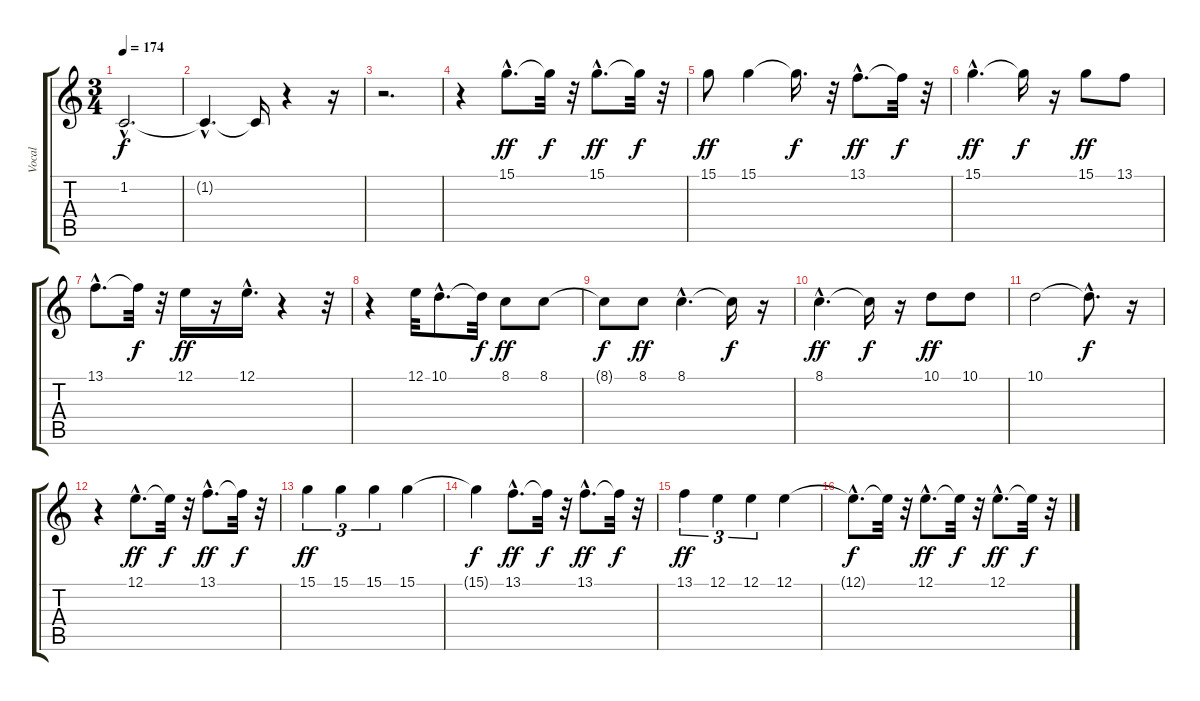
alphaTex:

\track ("Vocal" "Vocal") {instrument sopranosax}
\staff {score tabs}
\tuning (E4 B3 G3 D3 A2 E2) {hide}
\ts (3 4)
\tempo 174
\clef g2
\ks c
1.2{hac t}.2{d dy f} |
1.2{hac t}.4{d} 1.2{t}.16 r.4 r.16 |
r.2{d} |
r.4 15.1{hac}.8{d dy ff} 15.1{t}.32{dy f} r.32 15.1{hac}.8{d dy ff} 15.1{t}.32{dy f} r.32 |
15.1.8{dy ff} 15.1.4 15.1{t}.16{d dy f} r.32 13.1{hac}.8{d dy ff} 13.1{t}.32{dy f} r.32 |
15.1{hac}.4{d dy ff} 15.1{t}.16{dy f} r.16 15.1.8{dy ff} 13.1.8 |
13.1{hac}.8{d} 13.1{t}.32{dy f} r.32 12.1.16{dy ff} r.16 12.1{hac}.16{d} r.4 r.32 |
r.4 12.1.32 10.1{hac}.8{d} 10.1{t}.32{dy f} 8.1.8{dy ff} 8.1.8 |
8.1{t}.8{dy f} 8.1.8{dy ff} 8.1{hac}.4{d} 8.1{t}.16{dy f} r.16 |
8.1{hac}.4{d dy ff} 8.1{t}.16{dy f} r.16 10.1.8{dy ff} 10.1.8 |
10.1.2 10.1{hac t}.8{d dy f} r.16 |
r.4 12.1{hac}.8{d dy ff} 12.1{t}.32{dy f} r.32 13.1{hac}.8{d dy ff} 13.1{t}.32{dy f} r.32 |
15.1.4{tu (3 2) dy ff} 15.1.4{tu (3 2)} 15.1.4{tu (3 2)} 15.1.4 |
15.1{t}.4{dy f} 13.1{hac}.8{d dy ff} 13.1{t}.32{dy f} r.32 13.1{hac}.8{d dy ff} 13.1{t}.32{dy f} r.32 |
13.1.4{tu (3 2) dy ff} 12.1.4{tu (3 2)} 12.1.4{tu (3 2)} 12.1.4 |
12.1{hac t}.8{d dy f} 12.1{t}.32 r.32 12.1{hac}.8{d dy ff} 12.1{t}.32{dy f} r.32 12.1{hac}.8{d dy ff} 12.1{t}.32{dy f} r.32
